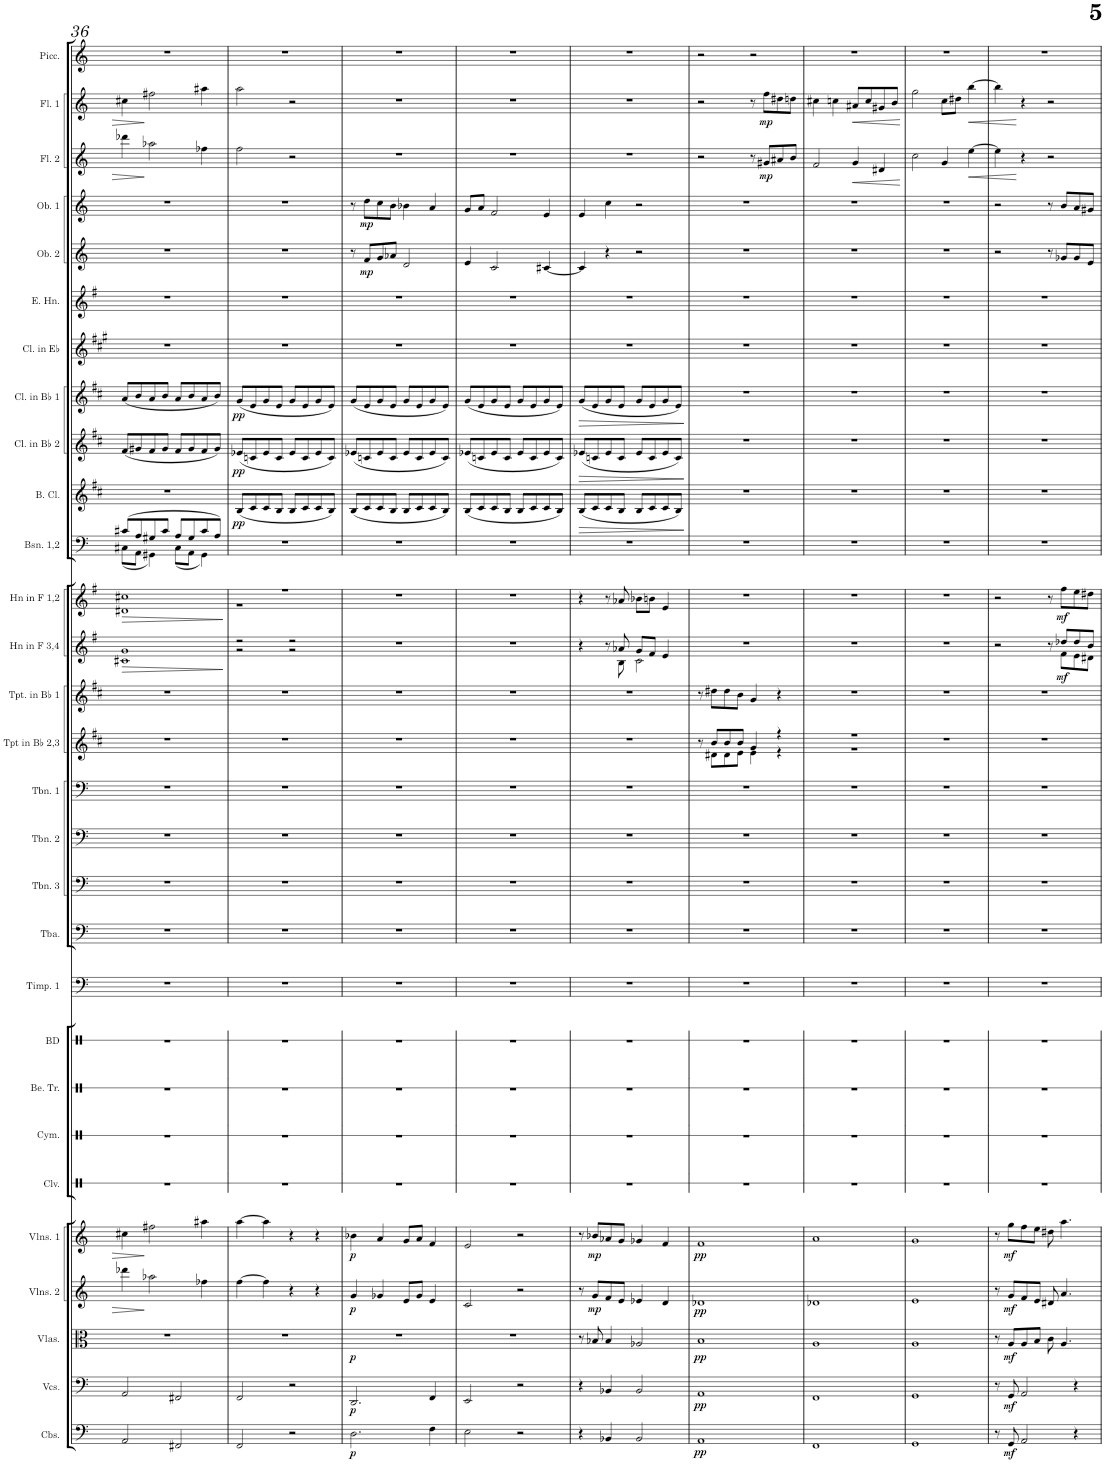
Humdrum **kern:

**kern	**dynam	**kern	**dynam	**kern	**dynam	**kern	**dynam	**kern	**dynam	**kern	**kern	**kern	**kern	**kern	**kern	**kern	**kern	**kern	**kern	**kern	**kern	**dynam	**kern	**dynam	**kern	**kern	**dynam	**kern	**dynam	**kern	**dynam	**kern	**kern	**kern	**dynam	**kern	**dynam	**kern	**dynam	**kern	**dynam	**kern
*part29	*part29	*part28	*part28	*part27	*part27	*part26	*part26	*part25	*part25	*part24	*part23	*part22	*part21	*part20	*part19	*part18	*part17	*part16	*part15	*part14	*part13	*part13	*part12	*part12	*part11	*part10	*part10	*part9	*part9	*part8	*part8	*part7	*part6	*part5	*part5	*part4	*part4	*part3	*part3	*part2	*part2	*part1
*staff29	*staff29	*staff28	*staff28	*staff27	*staff27	*staff26	*staff26	*staff25	*staff25	*staff24	*staff23	*staff22	*staff21	*staff20	*staff19	*staff18	*staff17	*staff16	*staff15	*staff14	*staff13	*staff13	*staff12	*staff12	*staff11	*staff10	*staff10	*staff9	*staff9	*staff8	*staff8	*staff7	*staff6	*staff5	*staff5	*staff4	*staff4	*staff3	*staff3	*staff2	*staff2	*staff1
*I"Contrabasses	*	*I"Violoncellos	*	*I"Violas	*	*I"Violins 2	*	*I"Violins 1	*	*I"Claves	*I"Cymbal	*I"Bell Tree	*I"Bass Drum	*I"Timpani 1	*I"Tuba	*I"Trombone 3	*I"Trombone 2	*I"Trombone 1	*I"Tpt in Bb 2,3	*I"Tpt in Bb 1	*I"Hn in F 3,4	*	*I"Hn in F 1,2	*	*I"Bassoon 1,2	*I"Bass Clarinet	*	*I"Clarinet in Bb 2	*	*I"Clarinet in Bb 1	*	*I"Clarinet in Eb	*I"English Horn	*I"Oboe 2	*	*I"Oboe 1	*	*I"Flute 2	*	*I"Flute 1	*	*I"Piccolo
*I'Cbs.	*	*I'Vcs.	*	*I'Vlas.	*	*I'Vlns. 2	*	*I'Vlns. 1	*	*I'Clv.	*I'Cym.	*I'Be. Tr.	*I'BD	*I'Timp. 1	*I'Tba.	*I'Tbn. 3	*I'Tbn. 2	*I'Tbn. 1	*I'Tpt in Bb 2,3	*I'Tpt. in Bb 1	*I'Hn in F 3,4	*	*I'Hn in F 1,2	*	*I'Bsn. 1,2	*I'B. Cl.	*	*I'Cl. in Bb 2	*	*I'Cl. in Bb 1	*	*I'Cl. in Eb	*I'E. Hn.	*I'Ob. 2	*	*I'Ob. 1	*	*I'Fl. 2	*	*I'Fl. 1	*	*I'Picc.
!!LO:PB:g=z
*clefF4	*	*clefF4	*	*clefC3	*	*clefG2	*	*clefG2	*	*clefX	*clefX	*clefX	*clefX	*clefF4	*clefF4	*clefF4	*clefF4	*clefF4	*clefG2	*clefG2	*clefG2	*	*clefG2	*	*clefF4	*clefG2	*	*clefG2	*	*clefG2	*	*clefG2	*clefG2	*clefG2	*	*clefG2	*	*clefG2	*	*clefG2	*	*clefG2
*Trd7c12	*	*	*	*	*	*	*	*	*	*	*	*	*	*	*	*	*	*	*Trd1c2	*Trd1c2	*Trd4c7	*	*Trd4c7	*	*	*Trd8c14	*	*Trd1c2	*	*Trd1c2	*	*Trd-2c-3	*Trd4c7	*	*	*	*	*	*	*	*	*Trd-7c-12
*k[]	*	*k[]	*	*k[]	*	*k[]	*	*k[]	*	*k[]	*k[]	*k[]	*k[]	*k[]	*k[]	*k[]	*k[]	*k[]	*k[f#c#]	*k[f#c#]	*k[f#]	*	*k[f#]	*	*k[]	*k[f#c#]	*	*k[f#c#]	*	*k[f#c#]	*	*k[f#c#g#]	*k[f#]	*k[]	*	*k[]	*	*k[]	*	*k[]	*	*k[]
*M4/4	*	*M4/4	*	*M4/4	*	*M4/4	*	*M4/4	*	*M4/4	*M4/4	*M4/4	*M4/4	*M4/4	*M4/4	*M4/4	*M4/4	*M4/4	*M4/4	*M4/4	*M4/4	*	*M4/4	*	*M4/4	*M4/4	*	*M4/4	*	*M4/4	*	*M4/4	*M4/4	*M4/4	*	*M4/4	*	*M4/4	*	*M4/4	*	*M4/4
=36	=36	=36	=36	=36	=36	=36	=36	=36	=36	=36	=36	=36	=36	=36	=36	=36	=36	=36	=36	=36	=36	=36	=36	=36	=36	=36	=36	=36	=36	=36	=36	=36	=36	=36	=36	=36	=36	=36	=36	=36	=36	=36
!	!	!	!	!	!	!	!	!	!	!	!	!	!	!	!	!	!	!	!	!	!	!LO:HP:b	!	!LO:HP:b	!	!	!	!	!	!	!	!	!	!	!	!	!	!	!	!	!	!
*	*	*	*	*	*	*	*	*	*	*	*	*	*	*	*	*	*	*	*	*	*^	*	*^	*	*^	*	*	*	*	*	*	*	*	*	*	*	*	*	*	*	*	*
2AA/	.	2AA/	.	1r	.	4ddd-X\	.	4cc#X\	.	1r	1r	1r	1r	1r	1r	1r	1r	1r	1r	1r	1g	1c#X	>	1cc#X	1d#X	>	(8c#X/L	(8C#X\L	1r	.	(8f#/L	.	(8a/L	.	1r	1r	1r	.	1r	.	4ddd-X\	.	4cc#X\	.	1r
.	.	.	.	.	.	.	.	.	.	.	.	.	.	.	.	.	.	.	.	.	.	.	.	.	.	.	8A/	8AA\J	.	.	8g#X/	.	8b/	.	.	.	.	.	.	.	.	.	.	.	.
.	.	.	.	.	.	2aa-X\	.	2ff#X\	.	.	.	.	.	.	.	.	.	.	.	.	.	.	.	.	.	.	8G#X/	4GG#X\)	.	.	8f#/	.	8a/	.	.	.	.	.	.	.	2aa-X\	.	2ff#X\	.	.
.	.	.	.	.	.	.	.	.	.	.	.	.	.	.	.	.	.	.	.	.	.	.	.	.	.	.	8c#/J	.	.	.	8g#/J	.	8b/J	.	.	.	.	.	.	.	.	.	.	.	.
2FF#X/	.	2FF#X/	.	.	.	.	.	.	.	.	.	.	.	.	.	.	.	.	.	.	.	.	.	.	.	.	8A/L	(8C#\L	.	.	8f#/L	.	8a/L	.	.	.	.	.	.	.	.	.	.	.	.
.	.	.	.	.	.	.	.	.	.	.	.	.	.	.	.	.	.	.	.	.	.	.	.	.	.	.	8G#/	8AA\J	.	.	8g#/	.	8b/	.	.	.	.	.	.	.	.	.	.	.	.
.	.	.	.	.	.	4ff-X\	.	4aa#X\	.	.	.	.	.	.	.	.	.	.	.	.	.	.	.	.	.	.	8c#/	4GG#\)	.	.	8f#/	.	8a/	.	.	.	.	.	.	.	4ff-X\	.	4aa#X\	.	.
.	.	.	.	.	.	.	.	.	.	.	.	.	.	.	.	.	.	.	.	.	.	.	.	.	.	.	8A/J)	.	.	.	8g#/J)	.	8b/J)	.	.	.	.	.	.	.	.	.	.	.	.
*	*	*	*	*	*	*	*	*	*	*	*	*	*	*	*	*	*	*	*	*	*v	*v	*	*	*	*	*v	*v	*	*	*	*	*	*	*	*	*	*	*	*	*	*	*	*	*
*	*	*	*	*	*	*	*	*	*	*	*	*	*	*	*	*	*	*	*	*	*	*	*v	*v	*	*	*	*	*	*	*	*	*	*	*	*	*	*	*	*	*	*	*
.	.	.	.	.	.	.	.	.	.	.	.	.	.	.	.	.	.	.	.	.	.	]	.	]	.	.	.	.	.	.	.	.	.	.	.	.	.	.	.	.	.	.
=37	=37	=37	=37	=37	=37	=37	=37	=37	=37	=37	=37	=37	=37	=37	=37	=37	=37	=37	=37	=37	=37	=37	=37	=37	=37	=37	=37	=37	=37	=37	=37	=37	=37	=37	=37	=37	=37	=37	=37	=37	=37	=37
*	*	*	*	*	*	*	*	*	*	*	*	*	*	*	*	*	*	*	*	*	*^	*	*^	*	*	*	*	*	*	*	*	*	*	*	*	*	*	*	*	*	*	*
!	!	!	!	!	!	!	!	!	!	!	!	!	!	!	!	!	!	!	!	!	!	!	!	!	!	!	!	!	!LO:DY:b	!	!LO:DY:b	!	!LO:DY:b	!	!	!	!	!	!	!	!	!	!	!
2FF/	.	2FF/	.	1r	.	[4ff\	.	[4aa\	.	1r	1r	1r	1r	1r	1r	1r	1r	1r	1r	1r	2r	2r	.	1r	1r	.	1r	(8B/L	pp	(8e-X/L	pp	(8g/L	pp	1r	1r	1r	.	1r	.	2ff\	.	2aa\	.	1r
.	.	.	.	.	.	.	.	.	.	.	.	.	.	.	.	.	.	.	.	.	.	.	.	.	.	.	.	8c#/	.	8cn/	.	8e/	.	.	.	.	.	.	.	.	.	.	.	.
.	.	.	.	.	.	4ff\]	.	4aa\]	.	.	.	.	.	.	.	.	.	.	.	.	.	.	.	.	.	.	.	8c#/	.	8e-/	.	8g/	.	.	.	.	.	.	.	.	.	.	.	.
.	.	.	.	.	.	.	.	.	.	.	.	.	.	.	.	.	.	.	.	.	.	.	.	.	.	.	.	8B/J	.	8c/J	.	8e/J	.	.	.	.	.	.	.	.	.	.	.	.
2r	.	2r	.	.	.	4r	.	4r	.	.	.	.	.	.	.	.	.	.	.	.	2r	2r	.	.	.	.	.	8B/L	.	8e-/L	.	8g/L	.	.	.	.	.	.	.	2r	.	2r	.	.
.	.	.	.	.	.	.	.	.	.	.	.	.	.	.	.	.	.	.	.	.	.	.	.	.	.	.	.	8c#/	.	8c/	.	8e/	.	.	.	.	.	.	.	.	.	.	.	.
.	.	.	.	.	.	4r	.	4r	.	.	.	.	.	.	.	.	.	.	.	.	.	.	.	.	.	.	.	8c#/	.	8e-/	.	8g/	.	.	.	.	.	.	.	.	.	.	.	.
.	.	.	.	.	.	.	.	.	.	.	.	.	.	.	.	.	.	.	.	.	.	.	.	.	.	.	.	8B/J)	.	8c/J)	.	8e/J)	.	.	.	.	.	.	.	.	.	.	.	.
*	*	*	*	*	*	*	*	*	*	*	*	*	*	*	*	*	*	*	*	*	*v	*v	*	*	*	*	*	*	*	*	*	*	*	*	*	*	*	*	*	*	*	*	*	*
*	*	*	*	*	*	*	*	*	*	*	*	*	*	*	*	*	*	*	*	*	*	*	*v	*v	*	*	*	*	*	*	*	*	*	*	*	*	*	*	*	*	*	*	*
=38	=38	=38	=38	=38	=38	=38	=38	=38	=38	=38	=38	=38	=38	=38	=38	=38	=38	=38	=38	=38	=38	=38	=38	=38	=38	=38	=38	=38	=38	=38	=38	=38	=38	=38	=38	=38	=38	=38	=38	=38	=38	=38
!	!LO:DY:b	!	!LO:DY:b	!	!LO:DY:b	!	!LO:DY:b	!	!LO:DY:b	!	!	!	!	!	!	!	!	!	!	!	!	!	!	!	!	!	!	!	!	!	!	!	!	!	!	!	!	!	!	!	!	!
2.D\	p	2.DD/	p	1r	p	4g/	p	4b-X\	p	1r	1r	1r	1r	1r	1r	1r	1r	1r	1r	1r	1r	.	1r	.	1r	(8B/L	.	(8e-X/L	.	(8g/L	.	1r	1r	8r	.	8r	.	1r	.	1r	.	1r
!	!	!	!	!	!	!	!	!	!	!	!	!	!	!	!	!	!	!	!	!	!	!	!	!	!	!	!	!	!	!	!	!	!	!	!LO:DY:b	!	!LO:DY:b	!	!	!	!	!
.	.	.	.	.	.	.	.	.	.	.	.	.	.	.	.	.	.	.	.	.	.	.	.	.	.	8c#/	.	8cn/	.	8e/	.	.	.	8f/L	mp	8dd\L	mp	.	.	.	.	.
.	.	.	.	.	.	4g-X/	.	4a/	.	.	.	.	.	.	.	.	.	.	.	.	.	.	.	.	.	8c#/	.	8e-/	.	8g/	.	.	.	8g/	.	8cc\	.	.	.	.	.	.
.	.	.	.	.	.	.	.	.	.	.	.	.	.	.	.	.	.	.	.	.	.	.	.	.	.	8B/J	.	8c/J	.	8e/J	.	.	.	8a-X/J	.	8b\J	.	.	.	.	.	.
.	.	.	.	.	.	8e/L	.	8g/L	.	.	.	.	.	.	.	.	.	.	.	.	.	.	.	.	.	8B/L	.	8e-/L	.	8g/L	.	.	.	2d/	.	4b-X\	.	.	.	.	.	.
.	.	.	.	.	.	8g-/J	.	8a/J	.	.	.	.	.	.	.	.	.	.	.	.	.	.	.	.	.	8c#/	.	8c/	.	8e/	.	.	.	.	.	.	.	.	.	.	.	.
4F\	.	4FF/	.	.	.	4e/	.	4f/	.	.	.	.	.	.	.	.	.	.	.	.	.	.	.	.	.	8c#/	.	8e-/	.	8g/	.	.	.	.	.	4a/	.	.	.	.	.	.
.	.	.	.	.	.	.	.	.	.	.	.	.	.	.	.	.	.	.	.	.	.	.	.	.	.	8B/J)	.	8c/J)	.	8e/J)	.	.	.	.	.	.	.	.	.	.	.	.
=39	=39	=39	=39	=39	=39	=39	=39	=39	=39	=39	=39	=39	=39	=39	=39	=39	=39	=39	=39	=39	=39	=39	=39	=39	=39	=39	=39	=39	=39	=39	=39	=39	=39	=39	=39	=39	=39	=39	=39	=39	=39	=39
2E\	.	2EE/	.	1r	.	2c/	.	2e/	.	1r	1r	1r	1r	1r	1r	1r	1r	1r	1r	1r	1r	.	1r	.	1r	(8B/L	.	(8e-X/L	.	(8g/L	.	1r	1r	4e/	.	8g/L	.	1r	.	1r	.	1r
.	.	.	.	.	.	.	.	.	.	.	.	.	.	.	.	.	.	.	.	.	.	.	.	.	.	8c#/	.	8cn/	.	8e/	.	.	.	.	.	8a/J	.	.	.	.	.	.
.	.	.	.	.	.	.	.	.	.	.	.	.	.	.	.	.	.	.	.	.	.	.	.	.	.	8c#/	.	8e-/	.	8g/	.	.	.	2c/	.	2f/	.	.	.	.	.	.
.	.	.	.	.	.	.	.	.	.	.	.	.	.	.	.	.	.	.	.	.	.	.	.	.	.	8B/J	.	8c/J	.	8e/J	.	.	.	.	.	.	.	.	.	.	.	.
2r	.	2r	.	.	.	2r	.	2r	.	.	.	.	.	.	.	.	.	.	.	.	.	.	.	.	.	8B/L	.	8e-/L	.	8g/L	.	.	.	.	.	.	.	.	.	.	.	.
.	.	.	.	.	.	.	.	.	.	.	.	.	.	.	.	.	.	.	.	.	.	.	.	.	.	8c#/	.	8c/	.	8e/	.	.	.	.	.	.	.	.	.	.	.	.
.	.	.	.	.	.	.	.	.	.	.	.	.	.	.	.	.	.	.	.	.	.	.	.	.	.	8c#/	.	8e-/	.	8g/	.	.	.	[4c#X/	.	4e/	.	.	.	.	.	.
.	.	.	.	.	.	.	.	.	.	.	.	.	.	.	.	.	.	.	.	.	.	.	.	.	.	8B/J)	.	8c/J)	.	8e/J)	.	.	.	.	.	.	.	.	.	.	.	.
=40	=40	=40	=40	=40	=40	=40	=40	=40	=40	=40	=40	=40	=40	=40	=40	=40	=40	=40	=40	=40	=40	=40	=40	=40	=40	=40	=40	=40	=40	=40	=40	=40	=40	=40	=40	=40	=40	=40	=40	=40	=40	=40
*	*	*	*	*	*	*	*	*	*	*	*	*	*	*	*	*	*	*	*	*	*^	*	*	*	*	*	*	*	*	*	*	*	*	*	*	*	*	*	*	*	*	*
!	!	!	!	!	!	!	!	!	!	!	!	!	!	!	!	!	!	!	!	!	!	!	!	!	!	!	!	!LO:HP:b	!	!LO:HP:b	!	!LO:HP:b	!	!	!	!	!	!	!	!	!	!	!
4r	.	4r	.	8r	.	8r	.	8r	.	1r	1r	1r	1r	1r	1r	1r	1r	1r	1r	1r	4r	4.ryy	.	4r	.	1r	(8B/L	>	(8e-X/L	>	(8g/L	>	1r	1r	4c#/]	.	4e/	.	1r	.	1r	.	1r
!	!	!	!	!	!	!	!LO:DY:b	!	!LO:DY:b	!	!	!	!	!	!	!	!	!	!	!	!	!	!	!	!	!	!	!	!	!	!	!	!	!	!	!	!	!	!	!	!	!	!
.	.	.	.	8B-X/	.	8g/L	mp	8b-X/L	mp	.	.	.	.	.	.	.	.	.	.	.	.	.	.	.	.	.	8c#/	.	8cn/	.	8e/	.	.	.	.	.	.	.	.	.	.	.	.
4BB-X/	.	4BB-X/	.	4B-/	.	8f/	.	8a-X/	.	.	.	.	.	.	.	.	.	.	.	.	8r	.	.	8r	.	.	8c#/	.	8e-/	.	8g/	.	.	.	4r	.	4cc\	.	.	.	.	.	.
.	.	.	.	.	.	8e/J	.	8g/J	.	.	.	.	.	.	.	.	.	.	.	.	8a-X/	8B\	.	8a-X/	.	.	8B/J	.	8c/J	.	8e/J	.	.	.	.	.	.	.	.	.	.	.	.
2BB-/	.	2BB-/	.	2A-X/	.	4e-X/	.	4g-X/	.	.	.	.	.	.	.	.	.	.	.	.	8g/L	2c\	.	8b-X\L	.	.	8B/L	.	8e-/L	.	8g/L	.	.	.	2r	.	2r	.	.	.	.	.	.
.	.	.	.	.	.	.	.	.	.	.	.	.	.	.	.	.	.	.	.	.	8f#/J	.	.	8bn\J	.	.	8c#/	.	8c/	.	8e/	.	.	.	.	.	.	.	.	.	.	.	.
.	.	.	.	.	.	4d/	.	4f/	.	.	.	.	.	.	.	.	.	.	.	.	4e/	.	.	4e/	.	.	8c#/	.	8e-/	.	8g/	.	.	.	.	.	.	.	.	.	.	.	.
.	.	.	.	.	.	.	.	.	.	.	.	.	.	.	.	.	.	.	.	.	.	.	.	.	.	.	8B/J)	.	8c/J)	.	8e/J)	.	.	.	.	.	.	.	.	.	.	.	.
*	*	*	*	*	*	*	*	*	*	*	*	*	*	*	*	*	*	*	*	*	*v	*v	*	*	*	*	*	*	*	*	*	*	*	*	*	*	*	*	*	*	*	*	*
.	.	.	.	.	.	.	.	.	.	.	.	.	.	.	.	.	.	.	.	.	.	.	.	.	.	.	]	.	]	.	]	.	.	.	.	.	.	.	.	.	.	.
=41	=41	=41	=41	=41	=41	=41	=41	=41	=41	=41	=41	=41	=41	=41	=41	=41	=41	=41	=41	=41	=41	=41	=41	=41	=41	=41	=41	=41	=41	=41	=41	=41	=41	=41	=41	=41	=41	=41	=41	=41	=41	=41
*	*	*	*	*	*	*	*	*	*	*	*	*	*	*	*	*	*	*	*^	*	*	*	*	*	*	*	*	*	*	*	*	*	*	*	*	*	*	*	*	*	*	*
!	!LO:DY:b	!	!LO:DY:b	!	!LO:DY:b	!	!LO:DY:b	!	!LO:DY:b	!	!	!	!	!	!	!	!	!	!	!	!	!	!	!	!	!	!	!	!	!	!	!	!	!	!	!	!	!	!	!	!	!	!
1AA	pp	1AA	pp	1B	pp	1d-X	pp	1f	pp	1r	1r	1r	1r	1r	1r	1r	1r	1r	8r	8ryy	8r	1r	.	1r	.	1r	1r	.	1r	.	1r	.	1r	1r	1r	.	1r	.	2r	.	2r	.	2r
.	.	.	.	.	.	.	.	.	.	.	.	.	.	.	.	.	.	.	8b/L	8d#X\L	8dd#X\L	.	.	.	.	.	.	.	.	.	.	.	.	.	.	.	.	.	.	.	.	.	.
.	.	.	.	.	.	.	.	.	.	.	.	.	.	.	.	.	.	.	8b/	8d#\	8dd#\	.	.	.	.	.	.	.	.	.	.	.	.	.	.	.	.	.	.	.	.	.	.
.	.	.	.	.	.	.	.	.	.	.	.	.	.	.	.	.	.	.	8b/J	8e\J	8b\J	.	.	.	.	.	.	.	.	.	.	.	.	.	.	.	.	.	.	.	.	.	.
.	.	.	.	.	.	.	.	.	.	.	.	.	.	.	.	.	.	.	4g/	4e\	4g/	.	.	.	.	.	.	.	.	.	.	.	.	.	.	.	.	.	8r	.	8r	.	2r
!	!	!	!	!	!	!	!	!	!	!	!	!	!	!	!	!	!	!	!	!	!	!	!	!	!	!	!	!	!	!	!	!	!	!	!	!	!	!	!	!LO:DY:b	!	!LO:DY:b	!
.	.	.	.	.	.	.	.	.	.	.	.	.	.	.	.	.	.	.	.	.	.	.	.	.	.	.	.	.	.	.	.	.	.	.	.	.	.	.	8g#X/L	mp	8ff\L	mp	.
.	.	.	.	.	.	.	.	.	.	.	.	.	.	.	.	.	.	.	4r	4r	4r	.	.	.	.	.	.	.	.	.	.	.	.	.	.	.	.	.	8a#X/	.	8dd#X\	.	.
.	.	.	.	.	.	.	.	.	.	.	.	.	.	.	.	.	.	.	.	.	.	.	.	.	.	.	.	.	.	.	.	.	.	.	.	.	.	.	8b/J	.	8ddn\J	.	.
=42	=42	=42	=42	=42	=42	=42	=42	=42	=42	=42	=42	=42	=42	=42	=42	=42	=42	=42	=42	=42	=42	=42	=42	=42	=42	=42	=42	=42	=42	=42	=42	=42	=42	=42	=42	=42	=42	=42	=42	=42	=42	=42	=42
1FF	.	1FF	.	1A	.	1d-X	.	1a	.	1r	1r	1r	1r	1r	1r	1r	1r	1r	1r	1r	1r	1r	.	1r	.	1r	1r	.	1r	.	1r	.	1r	1r	1r	.	1r	.	2f/	.	4cc#X\	.	1r
.	.	.	.	.	.	.	.	.	.	.	.	.	.	.	.	.	.	.	.	.	.	.	.	.	.	.	.	.	.	.	.	.	.	.	.	.	.	.	.	.	4ccn\	.	.
!	!	!	!	!	!	!	!	!	!	!	!	!	!	!	!	!	!	!	!	!	!	!	!	!	!	!	!	!	!	!	!	!	!	!	!	!	!	!	!	!LO:HP:b	!	!LO:HP:b	!
.	.	.	.	.	.	.	.	.	.	.	.	.	.	.	.	.	.	.	.	.	.	.	.	.	.	.	.	.	.	.	.	.	.	.	.	.	.	.	4g/	<	8a#X/L	<	.
.	.	.	.	.	.	.	.	.	.	.	.	.	.	.	.	.	.	.	.	.	.	.	.	.	.	.	.	.	.	.	.	.	.	.	.	.	.	.	.	.	8cc/	.	.
.	.	.	.	.	.	.	.	.	.	.	.	.	.	.	.	.	.	.	.	.	.	.	.	.	.	.	.	.	.	.	.	.	.	.	.	.	.	.	4d#X/	.	8g#X/	.	.
.	.	.	.	.	.	.	.	.	.	.	.	.	.	.	.	.	.	.	.	.	.	.	.	.	.	.	.	.	.	.	.	.	.	.	.	.	.	.	.	.	8b/J	.	.
*	*	*	*	*	*	*	*	*	*	*	*	*	*	*	*	*	*	*	*v	*v	*	*	*	*	*	*	*	*	*	*	*	*	*	*	*	*	*	*	*	*	*	*	*
.	.	.	.	.	.	.	.	.	.	.	.	.	.	.	.	.	.	.	.	.	.	.	.	.	.	.	.	.	.	.	.	.	.	.	.	.	.	.	[	.	[	.
=43	=43	=43	=43	=43	=43	=43	=43	=43	=43	=43	=43	=43	=43	=43	=43	=43	=43	=43	=43	=43	=43	=43	=43	=43	=43	=43	=43	=43	=43	=43	=43	=43	=43	=43	=43	=43	=43	=43	=43	=43	=43	=43
1GG	.	1GG	.	1A	.	1e	.	1g	.	1r	1r	1r	1r	1r	1r	1r	1r	1r	1r	1r	1r	.	1r	.	1r	1r	.	1r	.	1r	.	1r	1r	1r	.	1r	.	2cc\	.	2gg\	.	1r
.	.	.	.	.	.	.	.	.	.	.	.	.	.	.	.	.	.	.	.	.	.	.	.	.	.	.	.	.	.	.	.	.	.	.	.	.	.	4g/	.	8cc\L	.	.
.	.	.	.	.	.	.	.	.	.	.	.	.	.	.	.	.	.	.	.	.	.	.	.	.	.	.	.	.	.	.	.	.	.	.	.	.	.	.	.	8dd#X\J	.	.
!	!	!	!	!	!	!	!	!	!	!	!	!	!	!	!	!	!	!	!	!	!	!	!	!	!	!	!	!	!	!	!	!	!	!	!	!	!	!	!LO:HP:b	!	!LO:HP:b	!
.	.	.	.	.	.	.	.	.	.	.	.	.	.	.	.	.	.	.	.	.	.	.	.	.	.	.	.	.	.	.	.	.	.	.	.	.	.	[4ee\	<	[4bb\	<	.
=44	=44	=44	=44	=44	=44	=44	=44	=44	=44	=44	=44	=44	=44	=44	=44	=44	=44	=44	=44	=44	=44	=44	=44	=44	=44	=44	=44	=44	=44	=44	=44	=44	=44	=44	=44	=44	=44	=44	=44	=44	=44	=44
*	*	*	*	*	*	*	*	*	*	*	*	*	*	*	*	*	*	*	*	*	*^	*	*	*	*	*	*	*	*	*	*	*	*	*	*	*	*	*	*	*	*	*
8r	.	8r	.	8r	.	8r	.	8r	.	1r	1r	1r	1r	1r	1r	1r	1r	1r	1r	1r	2r	8ryy	.	2r	.	1r	1r	.	1r	.	1r	.	1r	1r	2r	.	2r	.	4ee\]	.	4bb\]	.	1r
!	!LO:DY:b	!	!LO:DY:b	!	!LO:DY:b	!	!LO:DY:b	!	!LO:DY:b	!	!	!	!	!	!	!	!	!	!	!	!	!	!	!	!	!	!	!	!	!	!	!	!	!	!	!	!	!	!	!	!	!	!
*	*	*	*	*	*	*	*	*	*	*	*	*	*	*	*	*	*	*	*	*	*v	*v	*	*	*	*	*	*	*	*	*	*	*	*	*	*	*	*	*	*	*	*	*
8GG/	mf	8GG/	mf	8A/L	mf	8g/L	mf	8gg\L	mf	.	.	.	.	.	.	.	.	.	.	.	.	.	.	.	.	.	.	.	.	.	.	.	.	.	.	.	.	.	.	.	.	.
2AA/	.	2AA/	.	8A/	.	8f/	.	8ff\	.	.	.	.	.	.	.	.	.	.	.	.	.	.	.	.	.	.	.	.	.	.	.	.	.	.	.	.	.	4r	[	4r	[	.
.	.	.	.	8B/J	.	8e/J	.	8ee\J	.	.	.	.	.	.	.	.	.	.	.	.	.	.	.	.	.	.	.	.	.	.	.	.	.	.	.	.	.	.	.	.	.	.
.	.	.	.	8c\	.	8d#X/	.	8dd#X\	.	.	.	.	.	.	.	.	.	.	.	.	8r	.	8r	.	.	.	.	.	.	.	.	.	.	8r	.	8r	.	2r	.	2r	.	.
*	*	*	*	*	*	*	*	*	*	*	*	*	*	*	*	*	*	*	*	*	*^	*	*	*	*	*	*	*	*	*	*	*	*	*	*	*	*	*	*	*	*	*
!	!	!	!	!	!	!	!	!	!	!	!	!	!	!	!	!	!	!	!	!	!	!	!LO:DY:b	!	!LO:DY:b	!	!	!	!	!	!	!	!	!	!	!	!	!	!	!	!	!	!
.	.	.	.	4.A/	.	4.a/	.	4.aa\	.	.	.	.	.	.	.	.	.	.	.	.	8dd-X/L	8f#\L	mf	8ff#\L	mf	.	.	.	.	.	.	.	.	.	8g-X/L	.	8b/L	.	.	.	.	.	.
4r	.	4r	.	.	.	.	.	.	.	.	.	.	.	.	.	.	.	.	.	.	8dd-/	8e\	.	8ee\	.	.	.	.	.	.	.	.	.	.	8g-/	.	8a/	.	.	.	.	.	.
.	.	.	.	.	.	.	.	.	.	.	.	.	.	.	.	.	.	.	.	.	8b/J	8d#X\J	.	8dd#X\J	.	.	.	.	.	.	.	.	.	.	8e/J	.	8g#X/J	.	.	.	.	.	.
*	*	*	*	*	*	*	*	*	*	*	*	*	*	*	*	*	*	*	*	*	*v	*v	*	*	*	*	*	*	*	*	*	*	*	*	*	*	*	*	*	*	*	*	*
=	=	=	=	=	=	=	=	=	=	=	=	=	=	=	=	=	=	=	=	=	=	=	=	=	=	=	=	=	=	=	=	=	=	=	=	=	=	=	=	=	=	=
*-	*-	*-	*-	*-	*-	*-	*-	*-	*-	*-	*-	*-	*-	*-	*-	*-	*-	*-	*-	*-	*-	*-	*-	*-	*-	*-	*-	*-	*-	*-	*-	*-	*-	*-	*-	*-	*-	*-	*-	*-	*-	*-
